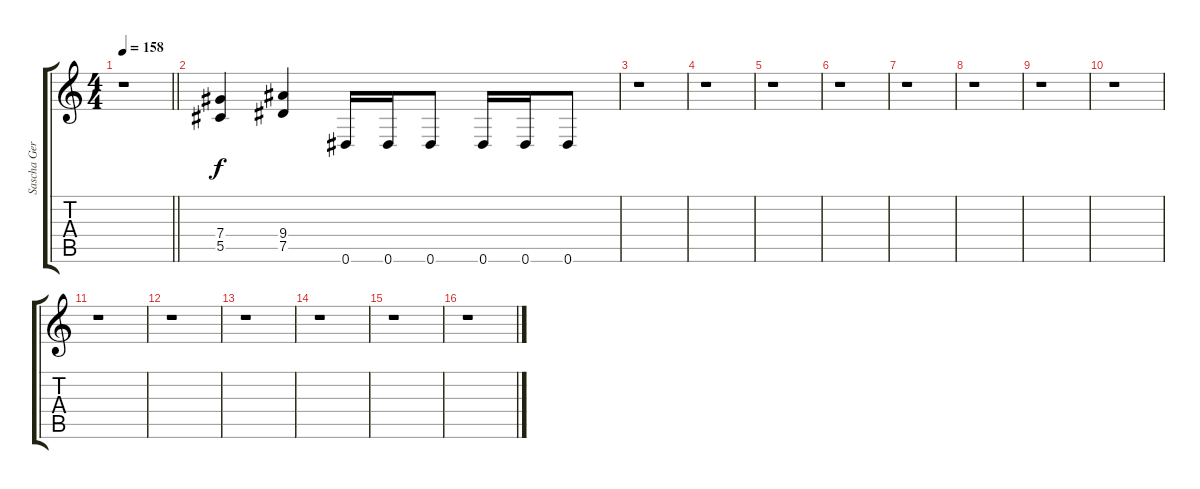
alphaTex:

\track ("Sascha Gerstner" "Sascha Ger") {instrument distortionguitar}
\staff {score tabs}
\tuning (Eb4 Bb3 Gb3 Db3 Ab2 Eb2) {hide}
\ts (4 4)
\tempo 158
\clef g2
\barLineRight lightlight
\ks c
r.1{dy f} |
\section ("" "")
(7.4 5.5).4{volume 12 instrument distortionguitar} (9.4 7.5).4 0.6.16 0.6.16 0.6.8 0.6.16 0.6.16 0.6.8 |
r.1 |
r.1 |
r.1 |
r.1 |
r.1 |
r.1 |
r.1 |
r.1 |
r.1 |
r.1 |
r.1 |
r.1 |
r.1 |
r.1
